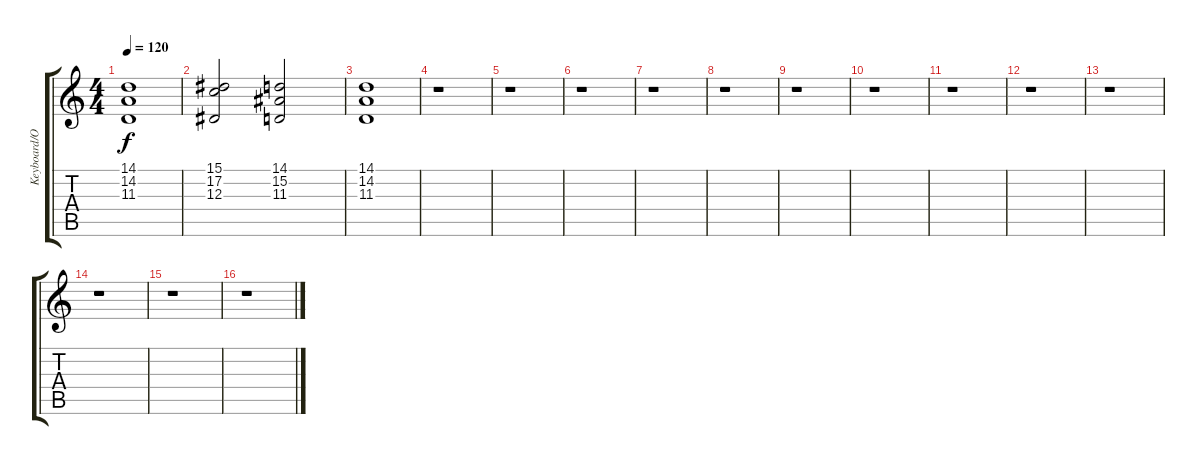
\track ("Keyboard/Overdub" "Keyboard/O") {instrument acousticgrandpiano}
\staff {score tabs}
\tuning (C4 G3 Eb3 Bb2 F2 C2) {hide}
\ts (4 4)
\tempo 120
\clef g2
\ks c
(14.1 14.2 11.3).1{dy f} |
(15.1 17.2 12.3).2 (14.1 15.2 11.3).2 |
(14.1 14.2 11.3).1 |
r.1 |
r.1 |
r.1 |
r.1 |
r.1 |
r.1 |
r.1 |
r.1 |
r.1 |
r.1 |
r.1 |
r.1 |
\section ("" "")
r.1
